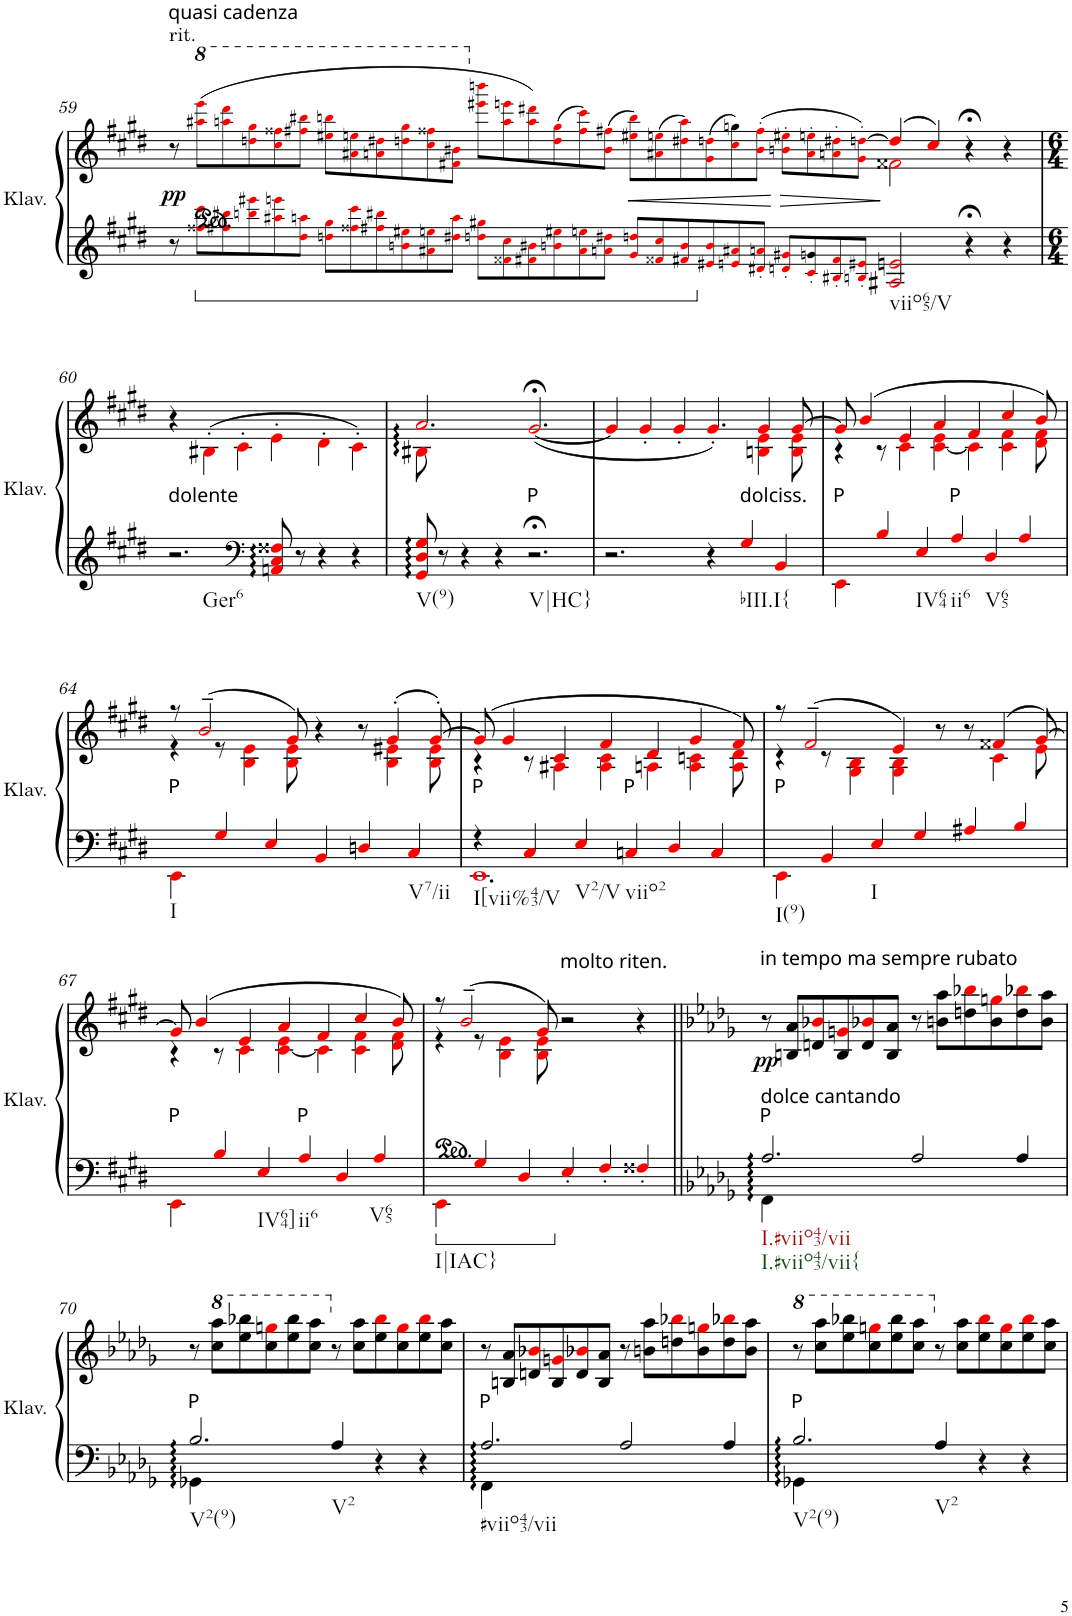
**kern	**kern	**dynam
*part1	*part1	*part1
*staff2	*staff1	*staff1/2
*I"Klavier	*	*
*I'Klav.	*	*
!!LO:PB:g=z
*clefG2	*clefG2	*
*k[f#c#g#d#]	*k[f#c#g#d#]	*
*E:	*E:	*
*M18/4	*M18/4	*
=59	=59	=59
*	*^	*
!	!LO:TX:a:t=rit.	!	!
!	!LO:TX:a:t=quasi cadenza	!	!
!	!	!	!LO:DY:b
8r	8r	2.ryy	pp
*	*8va	*	*
8ff##X!i\ 8ccc#!i\L	(8aaa#X!i\ 8eeee!i\L	.	.
8ff#X!i\ 8bb#X!i\	8aaan!i\ 8dddd#!i\	.	.
8bbn!i\ 8eee#X!i\	8dddn!i\ 8ggg#!i\	.	.
8aa#X!i\ 8eeen!i\	8ccc#!i\ 8fff##X!i\	.	.
8dd#!i\ 8aan!i\J	8fff#X!i\ 8bbb#X!i\J	.	.
8ddn!i\ 8gg#!i\L	8eee#X!i\ 8bbbn!i\L	2.ryy	.
8ff##X!i\ 8ccc#!i\	8aa#X!i\ 8eeen!i\	.	.
8ff#X!i\ 8bb#X!i\	8aan!i\ 8ddd#X!i\	.	.
8bn!i\ 8ee#X!i\	8dddn!i\ 8ggg#!i\	.	.
8a#X!i\ 8een!i\	8ccc#!i\ 8fff##X!i\	.	.
8dd#X!i\ 8aa!i\J	8ff#X!i\ 8bb#X!i\J	.	.
*	*X8va	*	*
8ddn!i\ 8gg#X!i\L	8eee#X!i\ 8bbbn!i\L	2.ryy	.
8f##X!i\ 8cc#!i\	8aa!i\ 8eeen!i\	.	.
8f#X!i\ 8b#X!i\	8aa!i\ 8ddd#X!i\)	.	.
8bn!i\ 8ee#X!i\	(8dd!i\ 8gg#!i\	.	.
8a#!i\ 8een!i\	8ff##!i\ 8ccc#!i\)	.	.
8an!i\ 8dd#X!i\J	(8b#!i\ 8ff#X!i\J	.	.
!	!	!	!LO:HP:b
8g#!i/ 8ddn!i/L	8ee#X!i\ 8bb!i\L)	2.ryy	<
8f##X!i/ 8cc#!i/	(8a#X!i\ 8een!i\	.	.
8f#X!i/ 8b!i/	8dd#X!i\ 8aa!i\)	.	.
8e#X!i/ 8b!i/	(8g#!i\ 8ddn!i\	.	.
8en!i/ 8a#X!i/	8cc#!i\ 8ggn!\)	.	.
8d#X!i/' 8an!i/'J	(8b#!i\' 8ff#!i\'J	.	.
!	!	!	!LO:HP:n=1:b
8dn!i/' 8g#X!i/'L	8bn!i\' 8ee#X!i\'L	4ryy	[ >
8c#!i/' 8gn!/'	8a#!i\' 8een!i\'	.	.
8B#X!i/' 8f#!i/'	8an!i\' 8dd#X!i\'	4ryy	.
8Bn!i/' 8e#X!i/'J	8g#!i\' [8ddn!i\'J)	.	.
!LO:TX:b:t=viio65/V	!	!	!
2A#Xi/ 2eni/	(4ddi/]	2f##Xi\	]
.	4cc#i/)	.	.
4r;<	4r;<	4ryy	.
4r	4r	4ryy	.
*	*v	*v	*
!!LO:LB:g=z
=60	=60	=60
*M6/4	*M6/4	*
*	*^	*
!LO:TX:a:t=dolente	!	!	!
!LO:TX:b:t=Ger6	!	!	!
*	*v	*v	*
2.r	4r	.
.	(4B#X'i\	.
.	4c#'i\	.
*clefF4	*	*
8AAni/ 8C#i/ 8F##Xi/	4e'i\	.
8r	.	.
4r	4d#'i\	.
4r	4c#'i\)	.
=61	=61	=61
*	*^	*
!LO:TX:b:t=V(9)	!	!	!
8GG#i/: 8D#i/: 8G#i/:	2.ai/	8B#Xi\	.
8r	.	8ryy	.
4r	.	4ryy	.
4r	.	4ryy	.
!LO:TX:a:t=P	!	!	!
!LO:TX:b:t=V|HC}	!	!	!
2.r;<	([2.g#;<i/	2.ryy	.
=62	=62	=62	=62
2.r	4g#i/]	2.ryy	.
.	4g#'i/	.	.
.	4g#'i/	.	.
4r	4.g#'i/)	4ryy	.
!LO:TX:a:t=dolciss.	!	!	!
!LO:TX:b:t=bIII.I{	!	!	!
4G#i/	.	8ryy	.
.	4g#i/	4Bni\ 4ei\	.
4BBi/	.	.	.
.	[8g#i/	8Bi\ 8ei\	.
=63	=63	=63	=63
!LO:TX:a:t=P	!	!	!
4EEi\	8g#i/]	4r	.
.	(4bi/	.	.
4Bi/	.	8r	.
.	4ei/	4c#i\	.
!LO:TX:b:t=IV64	!	!	!
4Ei/	.	.	.
.	4ai/	[4c#i\ 4ei\	.
!LO:TX:a:t=P	!	!	!
!LO:TX:b:t=ii6	!	!	!
4Ai/	.	.	.
.	4f#i/	4c#i\]	.
!LO:TX:b:t=V65	!	!	!
4D#i/	.	.	.
.	4cc#i/	4c#i\ 4f#i\	.
4Ai/	.	.	.
.	8bi/)	8d#i\ 8f#i\	.
!!LO:LB:g=z	!!
=64	=64	=64	=64
!LO:TX:a:t=P	!	!	!
!LO:TX:b:t=I	!	!	!
4EEi\	8r	4r	.
.	(2b~i/	.	.
4G#i/	.	8r	.
.	.	4Bi\ 4ei\	.
4Ei/	.	.	.
.	8g#i/)	8Bi\ 8ei\	.
4BBi/	4r	4ryy	.
4Dni/	8r	8ryy	.
.	(4g#'i/	4Bi\ 4e#Xi\	.
!LO:TX:b:t=V7/ii	!	!	!
4C#i/	.	.	.
.	[8g#'i/)	8Bi\ 8e#i\	.
=65	=65	=65	=65
*^	*	*	*
!LO:TX:a:t=P	!	!	!	!
!LO:TX:b:t=I[vii%43/V	!	!	!	!
4r	1.EEi	(8g#i/]	4r	.
.	.	4g#i/	.	.
4C#i/	.	.	8r	.
.	.	4c#i/	4A#Xi\	.
!LO:TX:b:t=V2/V	!	!	!	!
4Ei/	.	.	.	.
.	.	4f#i/	4A#i\ 4c#i\	.
!LO:TX:a:t=P	!	!	!	!
!LO:TX:b:t=viio2	!	!	!	!
4Cni/	.	.	.	.
.	.	4d#i/	4Ani\	.
4D#i/	.	.	.	.
.	.	4g#i/	4Ai\ 4cni\	.
4Ci/	.	.	.	.
.	.	8f#i/)	8Ai\ 8d#i\	.
*v	*v	*	*	*
=66	=66	=66	=66
!LO:TX:a:t=P	!	!	!
!LO:TX:b:t=I(9)	!	!	!
4EEi\	8r	4r	.
.	(2f#~i/	.	.
4BBi/	.	8r	.
.	.	4G#i\ 4Bi\	.
!LO:TX:b:t=I	!	!	!
4Ei/	.	.	.
.	4ei/)	4G#i\ 4Bi\	.
4G#i/	.	.	.
.	8r	4ryy	.
4A#Xi/	8r	.	.
.	(4f##Xi/	4c#i\	.
4Bi/	.	.	.
.	[8g#i/)	8ei\	.
!!LO:LB:g=z	!!
=67	=67	=67	=67
!LO:TX:a:t=P	!	!	!
4EEi\	8g#i/]	4r	.
.	(4bi/	.	.
4Bi/	.	8r	.
.	4ei/	4c#i\	.
!LO:TX:b:t=IV64]	!	!	!
4Ei/	.	.	.
.	4ai/	[4c#i\ 4ei\	.
!LO:TX:a:t=P	!	!	!
!LO:TX:b:t=V65	!	!	!
!LO:TX:b:t=ii6	!	!	!
4Ai/	.	.	.
.	4f#i/	4c#i\]	.
4D#i/	.	.	.
.	4cc#i/	4c#i\ 4f#i\	.
4Ai/	.	.	.
.	8bi/)	8d#i\ 8f#i\	.
=68	=68	=68	=68
!LO:TX:b:t=I|IAC}	!	!	!
4EEi\	8r	4r	.
.	(2b~i/	.	.
4G#i/	.	8r	.
.	.	4Bi\ 4ei\	.
4D#i/	.	.	.
.	8g#i/)	8Bi\ 8ei\	.
!	!LO:TX:a:t=molto riten.	!	!
4E'i/	2r	2ryy	.
4F#'i/	.	.	.
4F##X'i/	4r	4ryy	.
*	*v	*v	*
=69||	=69||	=69||
*k[b-e-a-d-g-]	*k[b-e-a-d-g-]	*
*D-:	*D-:	*
*^	*^	*
!	!	!LO:TX:a:t=in tempo ma sempre rubato	!	!
!LO:TX:a:t=P	!	!	!	!
!LO:TX:a:t=dolce cantando	!	!	!	!
!LO:TX:b:t=I.#viio43/vii	!	!	!	!
!LO:TX:b:t=I.#viio43/vii{	!	!	!	!
!	!	!	!	!LO:DY:b
*	*	*v	*v	*
2.A-/	4FF\	8r	pp
.	.	8Bn/ 8a-/L	.
.	4ryy	8dn/ 8b-Xi/	.
.	.	8B/ 8gni/	.
.	4ryy	8d/ 8b-Xi/	.
.	.	8B/ 8a-/J	.
2A-/	2.ryy	8r	.
.	.	8bn\ 8aa-\L	.
.	.	8ddn\ 8bb-Xi\	.
.	.	8b\ 8ggni\	.
4A-/	.	8dd\ 8bb-Xi\	.
.	.	8b\ 8aa-\J	.
!!LO:LB:g=z
=70	=70	=70	=70
!LO:TX:a:t=P	!	!	!
!LO:TX:b:t=V2(9)	!	!	!
2.B-/	4GG-X\	8r	.
*	*	*8va	*
.	.	8ccc\ 8aaa-\L	.
.	4ryy	8eee-\ 8bbb-X\	.
.	.	8ccc\ 8gggni\	.
.	4ryy	8eee-\ 8bbb-\	.
.	.	8ccc\ 8aaa-\J	.
*	*	*X8va	*
!LO:TX:b:t=V2	!	!	!
4A-/	2.ryy	8r	.
.	.	8cc\ 8aa-\L	.
4r	.	8ee-\ 8bb-i\	.
.	.	8cc\ 8ggi\	.
4r	.	8ee-\ 8bb-i\	.
.	.	8cc\ 8aa-\J	.
=71	=71	=71	=71
!LO:TX:a:t=P	!	!	!
!LO:TX:b:t=#viio43/vii	!	!	!
2.A-/	4FF\	8r	.
.	.	8Bn/ 8a-/L	.
.	4ryy	8dn/ 8b-Xi/	.
.	.	8B/ 8gni/	.
.	4ryy	8d/ 8b-Xi/	.
.	.	8B/ 8a-/J	.
2A-/	2.ryy	8r	.
.	.	8bn\ 8aa-\L	.
.	.	8ddn\ 8bb-Xi\	.
.	.	8b\ 8ggni\	.
4A-/	.	8dd\ 8bb-Xi\	.
.	.	8b\ 8aa-\J	.
=72	=72	=72	=72
*	*	*8va	*
!LO:TX:a:t=P	!	!	!
!LO:TX:b:t=V2(9)	!	!	!
2.B-/	4GG-X\	8r	.
.	.	8ccc\ 8aaa-\L	.
.	4ryy	8eee-\ 8bbb-X\	.
.	.	8ccc\ 8gggni\	.
.	4ryy	8eee-\ 8bbb-\	.
.	.	8ccc\ 8aaa-\J	.
*	*	*X8va	*
!LO:TX:b:t=V2	!	!	!
4A-/	2.ryy	8r	.
.	.	8cc\ 8aa-\L	.
4r	.	8ee-\ 8bb-i\	.
.	.	8cc\ 8ggi\	.
4r	.	8ee-\ 8bb-i\	.
.	.	8cc\ 8aa-\J	.
*v	*v	*	*
=	=	=
*-	*-	*-
